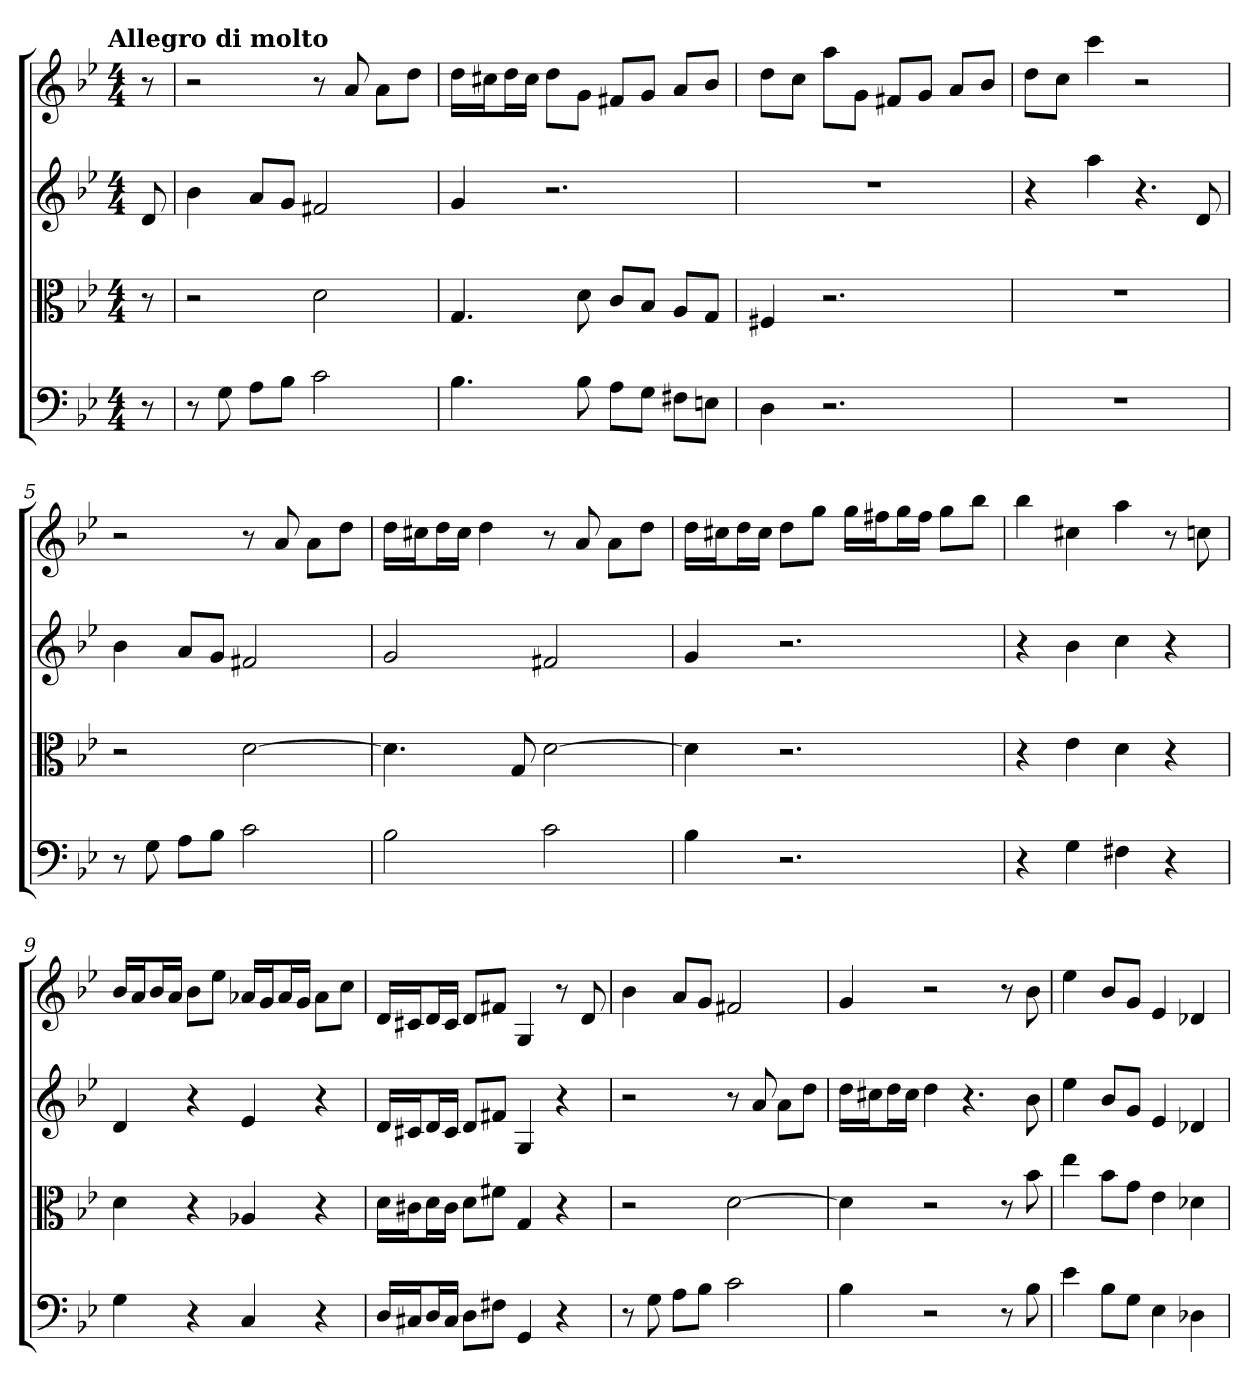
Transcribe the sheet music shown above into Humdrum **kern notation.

**kern	**kern	**kern	**kern
*part4	*part3	*part2	*part1
*staff4	*staff3	*staff2	*staff1
*clefF4	*clefC3	*	*
*k[b-e-]	*k[b-e-]	*k[b-e-]	*k[b-e-]
*g:	*g:	*g:	*g:
!!LO:TX:omd:t=Allegro di molto
*M4/4	*M4/4	*M4/4	*M4/4
*MM132	*MM132	*MM132	*MM132
=	=	=	=
8r	8r	8d	8r
=1	=1	=1	=1
8r	2r	4b-	2r
8G	.	.	.
8A\L	.	8aL	.
8B-\J	.	8gJ	.
2c	2d	2f#X	8r
.	.	.	8a
.	.	.	8aL
.	.	.	8ddJ
=2	=2	=2	=2
4.B-	4.G	4g	16ddLL
.	.	.	16cc#XJ
.	.	.	16ddL
.	.	.	16cc#JJ
.	.	2.r	8ddL
8B-	8d	.	8gJ
8A\L	8c/L	.	8f#XL
8G\J	8B-/J	.	8gJ
8F#X\L	8A/L	.	8aL
8En\J	8G/J	.	8b-J
=3	=3	=3	=3
4D	4F#X	1r	8ddL
.	.	.	8ccJ
2.r	2.r	.	8aaL
.	.	.	8gJ
.	.	.	8f#XL
.	.	.	8gJ
.	.	.	8aL
.	.	.	8b-J
=4	=4	=4	=4
1r	1r	4r	8ddL
.	.	.	8ccJ
.	.	4aa	4ccc
.	.	4.r	2r
.	.	8d	.
=5	=5	=5	=5
8r	2r	4b-	2r
8G	.	.	.
8A\L	.	8aL	.
8B-\J	.	8gJ	.
2c	[2d	2f#X	8r
.	.	.	8a
.	.	.	8aL
.	.	.	8ddJ
=6	=6	=6	=6
2B-	4.d]	2g	16ddLL
.	.	.	16cc#XJ
.	.	.	16ddL
.	.	.	16cc#JJ
.	.	.	4dd
.	8G	.	.
2c	[2d	2f#X	8r
.	.	.	8a
.	.	.	8aL
.	.	.	8ddJ
=7	=7	=7	=7
4B-	4d]	4g	16ddLL
.	.	.	16cc#XJ
.	.	.	16ddL
.	.	.	16cc#JJ
2.r	2.r	2.r	8ddL
.	.	.	8ggJ
.	.	.	16ggLL
.	.	.	16ff#XJ
.	.	.	16ggL
.	.	.	16ff#JJ
.	.	.	8ggL
.	.	.	8bb-J
=8	=8	=8	=8
4r	4r	4r	4bb-
4G	4e-	4b-	4cc#X
4F#X	4d	4cc	4aa
4r	4r	4r	8r
.	.	.	8ccn
=9	=9	=9	=9
4G	4d	4d	16b-LL
.	.	.	16aJ
.	.	.	16b-L
.	.	.	16aJJ
4r	4r	4r	8b-L
.	.	.	8ee-J
4C	4A-X	4e-	16a-XLL
.	.	.	16gJ
.	.	.	16a-L
.	.	.	16gJJ
4r	4r	4r	8a-L
.	.	.	8ccJ
=10	=10	=10	=10
16D/LL	16d\LL	16dLL	16dLL
16C#X/J	16c#X\J	16c#XJ	16c#XJ
16D/L	16d\L	16dL	16dL
16C#/JJ	16c#\JJ	16c#JJ	16c#JJ
8D\L	8d\L	8dL	8dL
8F#X\J	8f#X\J	8f#XJ	8f#XJ
4GG	4G	4G	4G
4r	4r	4r	8r
.	.	.	8d
=11	=11	=11	=11
8r	2r	2r	4b-
8G	.	.	.
8A\L	.	.	8aL
8B-\J	.	.	8gJ
2c	[2d	8r	2f#X
.	.	8a	.
.	.	8aL	.
.	.	8ddJ	.
=12	=12	=12	=12
4B-	4d]	16ddLL	4g
.	.	16cc#XJ	.
.	.	16ddL	.
.	.	16cc#JJ	.
2r	2r	4dd	2r
.	.	4.r	.
8r	8r	.	8r
8B-	8b-	8b-	8b-
=13	=13	=13	=13
4e-	4ee-	4ee-	4ee-
8B-\L	8b-\L	8b-L	8b-L
8G\J	8g\J	8gJ	8gJ
4E-	4e-	4e-	4e-
4D-X	4d-X	4d-X	4d-X
=	=	=	=
*-	*-	*-	*-
